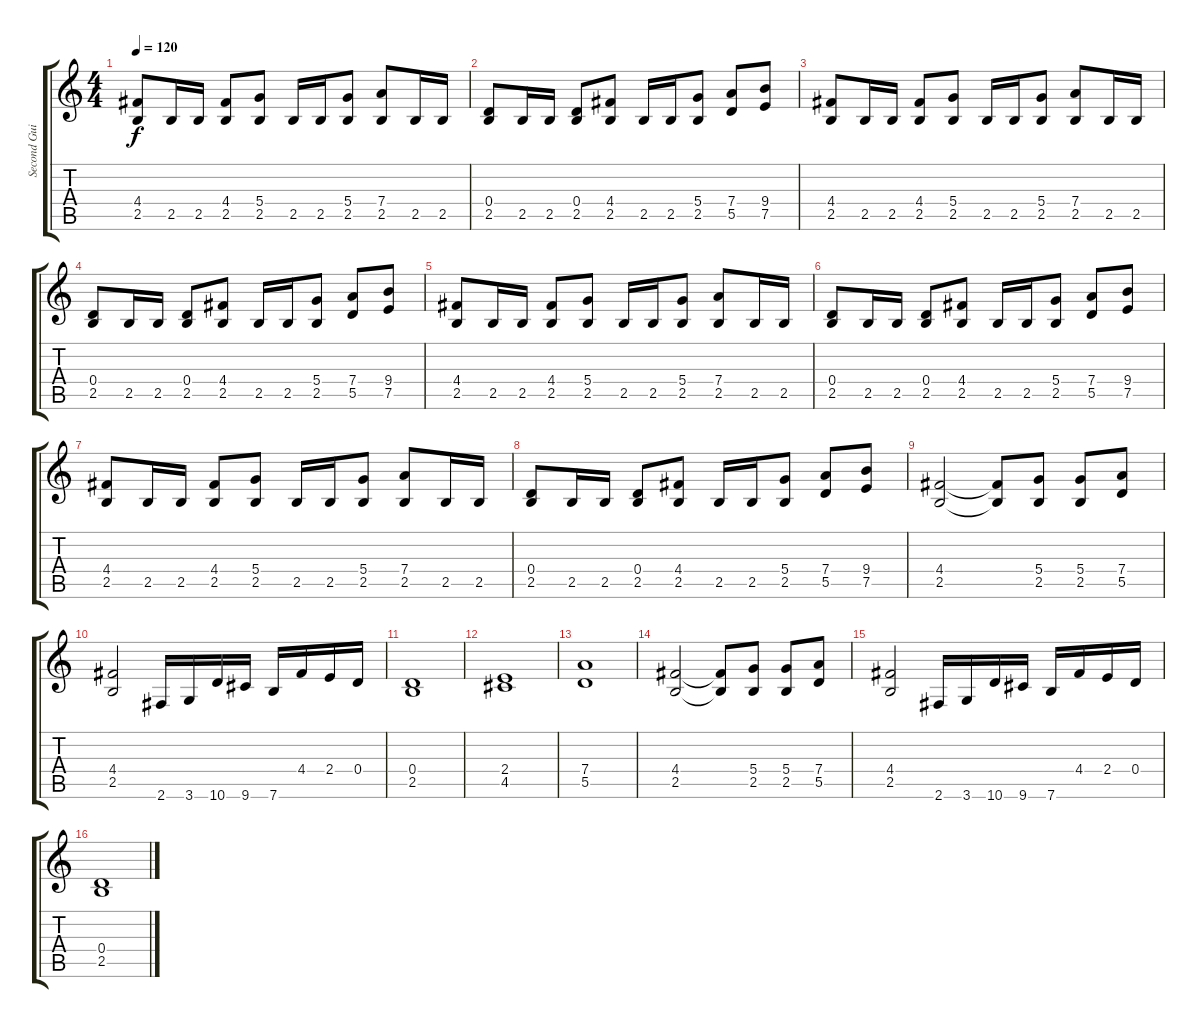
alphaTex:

\track ("Second Guitar" "Second Gui") {instrument overdrivenguitar}
\staff {score tabs}
\tuning (E4 B3 G3 D3 A2 E2) {hide}
\ts (4 4)
\tempo 120
\clef g2
\ks c
(4.4 2.5).8{dy f} 2.5.16 2.5.16 (4.4 2.5).8 (5.4 2.5).8 2.5.16 2.5.16 (5.4 2.5).8 (7.4 2.5).8 2.5.16 2.5.16 |
(0.4 2.5).8 2.5.16 2.5.16 (0.4 2.5).8 (4.4 2.5).8 2.5.16 2.5.16 (5.4 2.5).8 (7.4 5.5).8 (9.4 7.5).8 |
(4.4 2.5).8 2.5.16 2.5.16 (4.4 2.5).8 (5.4 2.5).8 2.5.16 2.5.16 (5.4 2.5).8 (7.4 2.5).8 2.5.16 2.5.16 |
(0.4 2.5).8 2.5.16 2.5.16 (0.4 2.5).8 (4.4 2.5).8 2.5.16 2.5.16 (5.4 2.5).8 (7.4 5.5).8 (9.4 7.5).8 |
(4.4 2.5).8 2.5.16 2.5.16 (4.4 2.5).8 (5.4 2.5).8 2.5.16 2.5.16 (5.4 2.5).8 (7.4 2.5).8 2.5.16 2.5.16 |
(0.4 2.5).8 2.5.16 2.5.16 (0.4 2.5).8 (4.4 2.5).8 2.5.16 2.5.16 (5.4 2.5).8 (7.4 5.5).8 (9.4 7.5).8 |
(4.4 2.5).8 2.5.16 2.5.16 (4.4 2.5).8 (5.4 2.5).8 2.5.16 2.5.16 (5.4 2.5).8 (7.4 2.5).8 2.5.16 2.5.16 |
(0.4 2.5).8 2.5.16 2.5.16 (0.4 2.5).8 (4.4 2.5).8 2.5.16 2.5.16 (5.4 2.5).8 (7.4 5.5).8 (9.4 7.5).8 |
(4.4 2.5).2 (4.4{t} 2.5{t}).8 (5.4 2.5).8 (5.4 2.5).8 (7.4 5.5).8 |
(4.4 2.5).2 2.6.16 3.6.16 10.6.16 9.6.16 7.6.16 4.4.16 2.4.16 0.4.16 |
(0.4 2.5).1 |
(2.4 4.5).1 |
(7.4 5.5).1 |
(4.4 2.5).2 (4.4{t} 2.5{t}).8 (5.4 2.5).8 (5.4 2.5).8 (7.4 5.5).8 |
(4.4 2.5).2 2.6.16 3.6.16 10.6.16 9.6.16 7.6.16 4.4.16 2.4.16 0.4.16 |
(0.4 2.5).1
